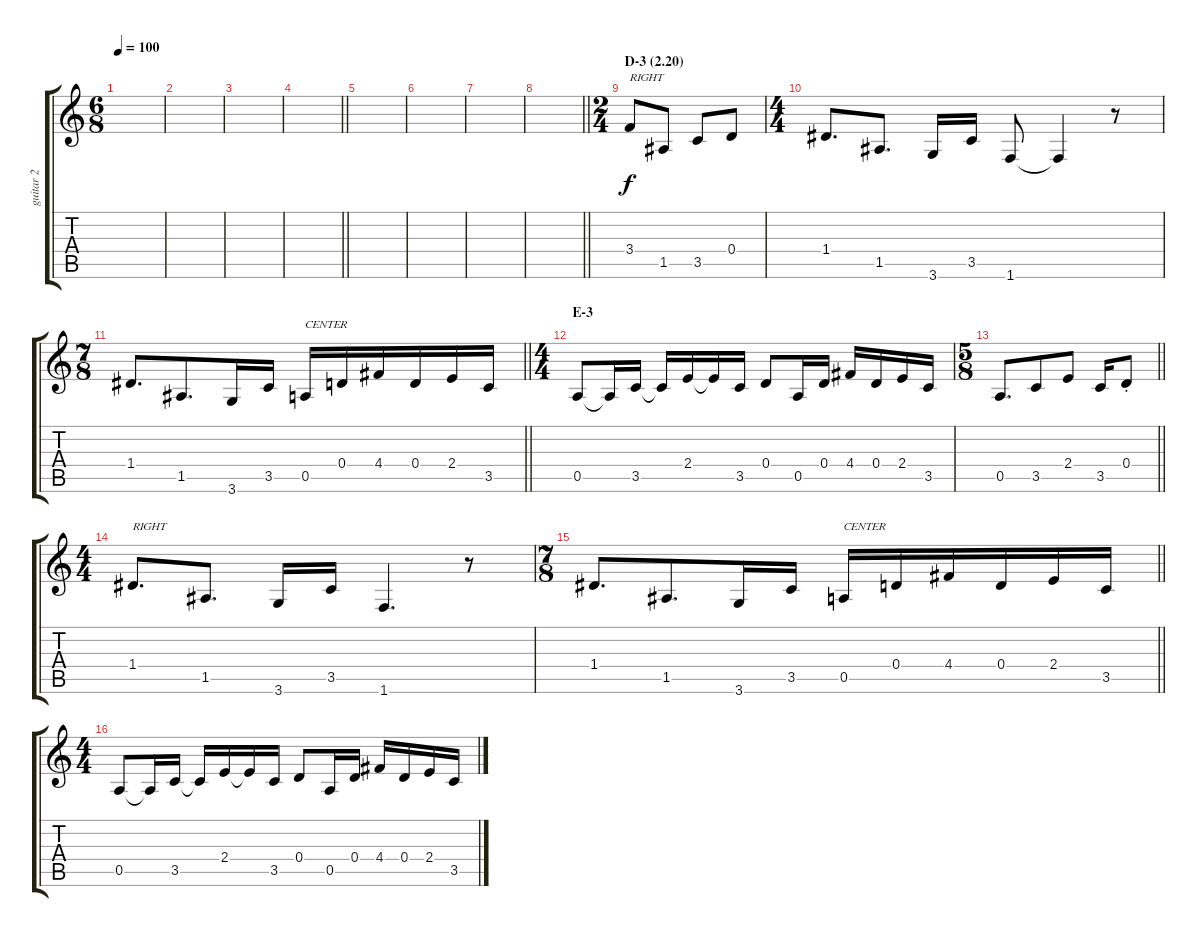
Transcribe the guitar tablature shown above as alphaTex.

\track ("guitar 2" "guitar 2") {instrument overdrivenguitar}
\staff {score tabs}
\tuning (E4 B3 G3 D3 A2 E2) {hide}
\ts (6 8)
\tempo 100
\clef g2
\ks c
|
|
|
\barLineRight lightlight
|
|
|
|
\barLineRight lightlight
|
\ts (2 4)
\section ("" "D-3 (2.20)")
3.4.8{txt "RIGHT" balance 16} 1.5.8 3.5.8 0.4.8 |
\ts (4 4)
1.4.8{d} 1.5.8{d} 3.6.16 3.5.16 1.6.8 1.6{t}.4 r.8 |
\ts (7 8)
\barLineRight lightlight
1.4.8{d} 1.5.8{d} 3.6.16 3.5.16 0.5.16{txt "CENTER" balance 8} 0.4.16 4.4.16 0.4.16 2.4.16 3.5.16 |
\ts (4 4)
\section ("" "E-3")
0.5.8 0.5{t}.16 3.5.16 3.5{t}.16 2.4.16 2.4{t}.16 3.5.16 0.4.8 0.5.16 0.4.16 4.4.16 0.4.16 2.4.16 3.5.16 |
\ts (5 8)
\barLineRight lightlight
0.5.8{d} 3.5.8 2.4.8 3.5.16 0.4{st}.8 |
\ts (4 4)
1.4.8{d txt "RIGHT" balance 16} 1.5.8{d} 3.6.16 3.5.16 1.6.4{d} r.8 |
\ts (7 8)
\barLineRight lightlight
1.4.8{d} 1.5.8{d} 3.6.16 3.5.16 0.5.16{txt "CENTER" balance 8} 0.4.16 4.4.16 0.4.16 2.4.16 3.5.16 |
\ts (4 4)
0.5.8 0.5{t}.16 3.5.16 3.5{t}.16 2.4.16 2.4{t}.16 3.5.16 0.4.8 0.5.16 0.4.16 4.4.16 0.4.16 2.4.16 3.5.16
